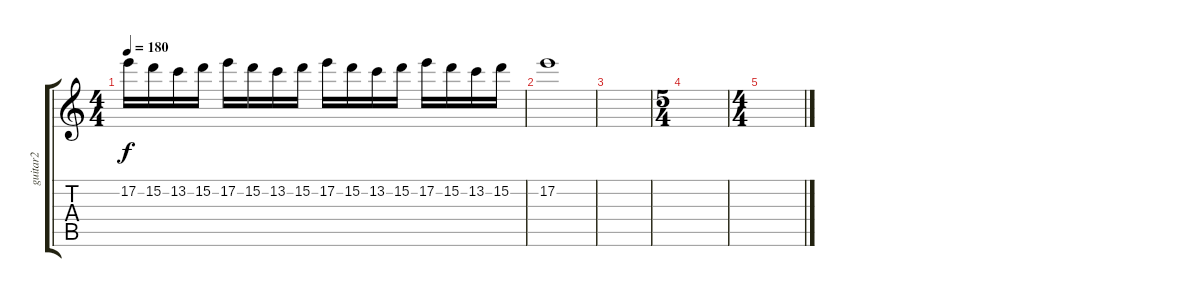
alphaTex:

\track ("guitar2" "guitar2") {instrument distortionguitar}
\staff {score tabs}
\tuning (E4 B3 G3 D3 A2 E2) {hide}
\ts (4 4)
\tempo 180
\clef g2
\ks c
17.2.16{dy f} 15.2.16 13.2.16 15.2.16 17.2.16 15.2.16 13.2.16 15.2.16 17.2.16 15.2.16 13.2.16 15.2.16 17.2.16 15.2.16 13.2.16 15.2.16 |
17.2.1 |
|
\ts (5 4)
|
\ts (4 4)
